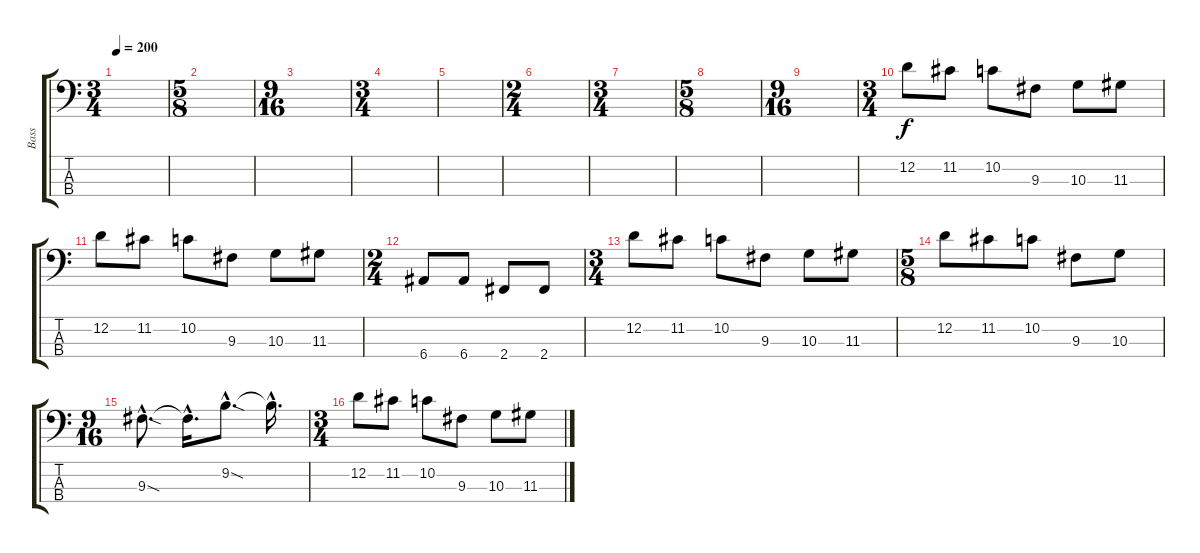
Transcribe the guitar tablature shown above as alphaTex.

\track ("Bass" "Bass") {instrument electricbassfinger}
\staff {score tabs}
\tuning (G2 D2 A1 E1) {hide}
\ts (3 4)
\tempo 200
\clef f4
\ks c
|
\ts (5 8)
|
\ts (9 16)
|
\ts (3 4)
|
|
\ts (2 4)
|
\ts (3 4)
|
\ts (5 8)
|
\ts (9 16)
|
\ts (3 4)
12.2.8 11.2.8 10.2.8 9.3.8 10.3.8 11.3.8 |
12.2.8 11.2.8 10.2.8 9.3.8 10.3.8 11.3.8 |
\ts (2 4)
6.4.8 6.4.8 2.4.8 2.4.8 |
\ts (3 4)
12.2.8 11.2.8 10.2.8 9.3.8 10.3.8 11.3.8 |
\ts (5 8)
12.2.8 11.2.8 10.2.8 9.3.8 10.3.8 |
\ts (9 16)
9.3{sod hac}.8{d} 9.3{hac t}.16{d} 9.2{sod hac}.8{d} 9.2{hac t}.16{d} |
\ts (3 4)
12.2.8 11.2.8 10.2.8 9.3.8 10.3.8 11.3.8
